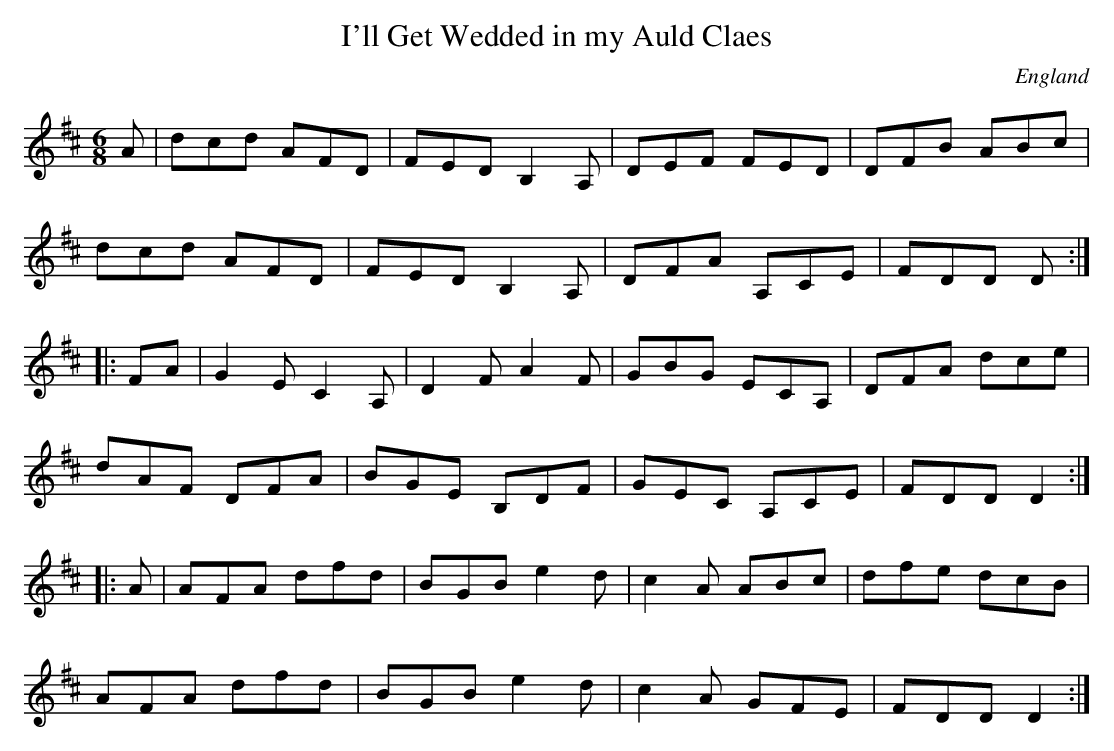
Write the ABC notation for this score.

X:1
T:I'll Get Wedded in my Auld Claes
O:England
M:6/8
L:1/8
K:D
A|dcd AFD|FED B,2A,|DEF FED|DFB ABc|!
dcd AFD|FED B,2A,|DFA A,CE|FDD D:|!
|:FA|G2E C2A,|D2F A2F|GBG ECA,|DFA dce|!
dAF DFA|BGE B,DF|GEC A,CE|FDD D2:|!
|:A|AFA dfd|BGB e2d|c2A ABc|dfe dcB|!
AFA dfd|BGB e2d|c2A GFE|FDD D2:|!
